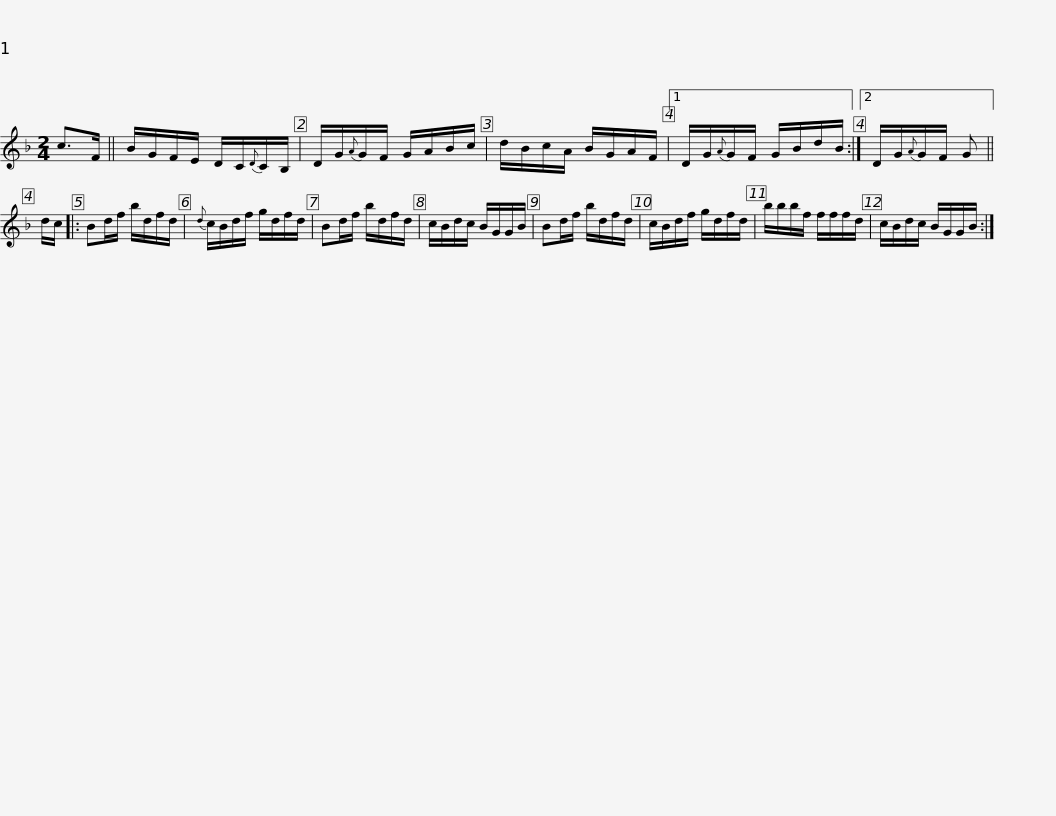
X:1
L:1/8
M:2/4
I:linebreak $
K:F
V:1 treble
V:1
 c>F || B/G/F/E/ D/C/{D}C/B,/ | D/G/{A}G/F/ G/A/B/c/ | d/B/c/A/ B/G/A/F/ |1 D/G/{A}G/F/ G/B/d/B/ :|2 %5
 D/G/{A}G/F/ G || d/c/ |:$ Bd/f/ b/d/f/d/ |{d} c/B/d/f/ g/d/f/d/ | Bd/f/ b/d/f/d/ | %10
 c/B/d/c/ B/G/G/B/ | Bd/f/ b/d/f/d/ | c/B/d/f/ g/d/f/d/ |$ b/b/b/f/ f/f/f/d/ | c/B/d/c/ B/G/G/B/ :| %15
